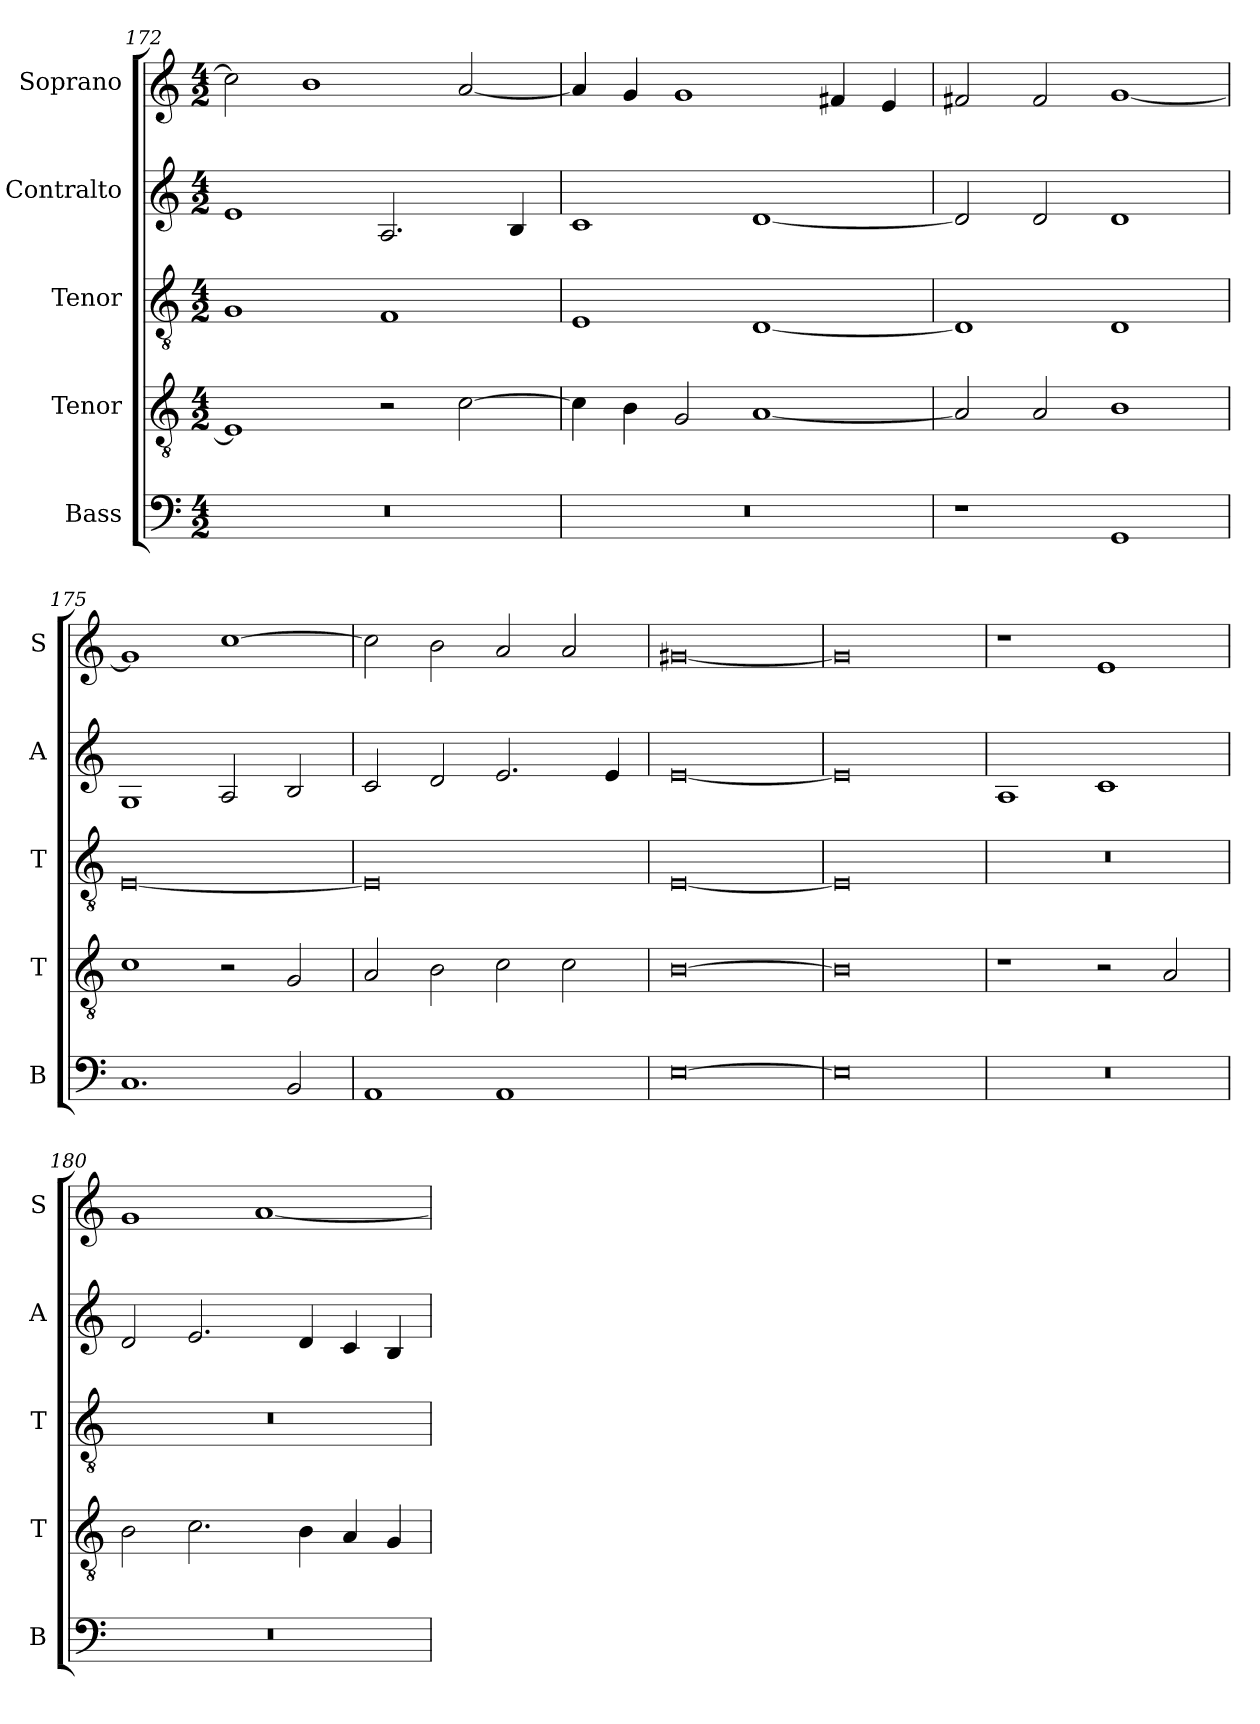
**kern	**kern	**kern	**kern	**kern
*part5	*part4	*part3	*part2	*part1
*staff5	*staff4	*staff3	*staff2	*staff1
*I"Bass	*I"Tenor	*I"Tenor	*I"Contralto	*I"Soprano
*I'B	*I'T	*I'T	*I'A	*I'S
*clefF4	*clefGv2	*clefGv2	*clefG2	*clefG2
*k[]	*k[]	*k[]	*k[]	*k[]
*E:phr	*E:phr	*E:phr	*E:phr	*E:phr
*M4/2	*M4/2	*M4/2	*M4/2	*M4/2
=172	=172	=172	=172	=172
0r	1E]	1G	1e	2cc]
.	.	.	.	1b
.	2r	1F	2.A	.
.	[2c	.	.	[2a
.	.	.	4B	.
=173	=173	=173	=173	=173
0r	4c]	1E	1c	4a]
.	4B	.	.	4g
.	2G	.	.	1g
.	[1A	[1D	[1d	.
.	.	.	.	4f#X
.	.	.	.	4e
=174	=174	=174	=174	=174
1r	2A]	1D]	2d]	2f#X
.	2A	.	2d	2f#
1GG	1B	1D	1d	[1g
=175	=175	=175	=175	=175
1.C	1c	[0E	1G	1g]
.	2r	.	2A	[1cc
2BB	2G	.	2B	.
=176	=176	=176	=176	=176
1AA	2A	0E]	2c	2cc]
.	2B	.	2d	2b
1AA	2c	.	2.e	2a
.	2c	.	.	2a
.	.	.	4e	.
=177	=177	=177	=177	=177
[0E	[0B	[0E	[0e	[0g#X
=178	=178	=178	=178	=178
0E]	0B]	0E]	0e]	0g#]
=179	=179	=179	=179	=179
0r	1r	0r	1A	1r
.	2r	.	1c	1e
.	2A	.	.	.
=180	=180	=180	=180	=180
0r	2B	0r	2d	1g
.	2.c	.	2.e	.
.	.	.	.	[1a
.	4B	.	4d	.
.	4A	.	4c	.
.	4G	.	4B	.
=	=	=	=	=
*-	*-	*-	*-	*-
